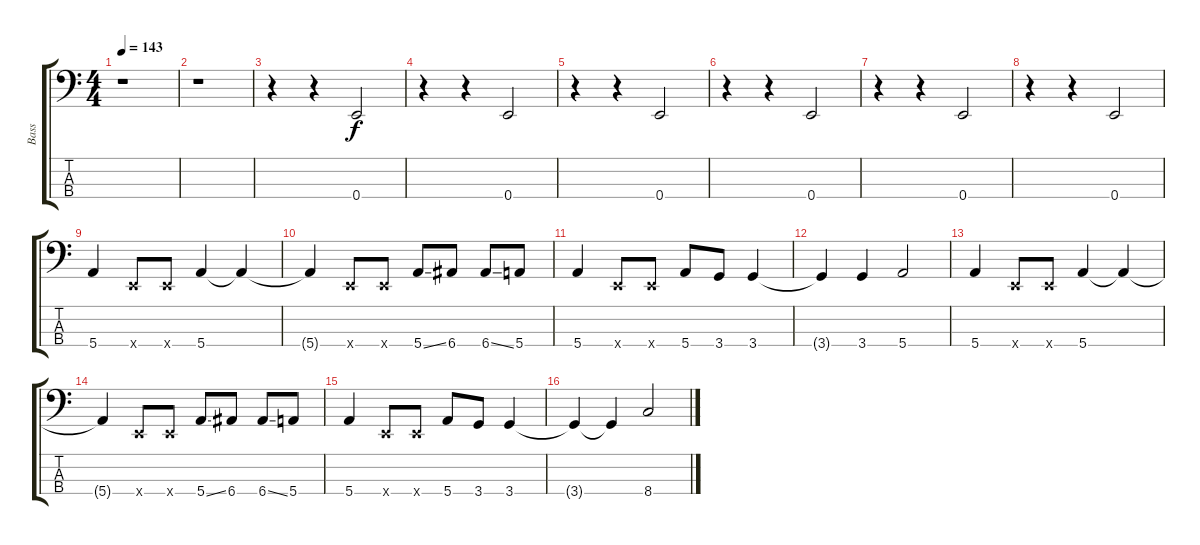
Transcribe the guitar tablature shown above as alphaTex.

\track ("Bass" "Bass") {instrument electricbassfinger}
\staff {score tabs}
\tuning (G2 D2 A1 E1) {hide}
\ts (4 4)
\tempo 143
\clef f4
\ks c
r.1{dy f instrument electricbassfinger} |
r.1 |
r.4 r.4 0.4.2 |
r.4 r.4 0.4.2 |
r.4 r.4 0.4.2 |
r.4 r.4 0.4.2 |
r.4 r.4 0.4.2 |
r.4 r.4 0.4.2 |
5.4.4 0.4{x}.8 0.4{x}.8 5.4.4 5.4{t}.4 |
5.4{t}.4 0.4{x}.8 0.4{x}.8 5.4{ss}.8 6.4.8 6.4{ss}.8 5.4.8 |
5.4.4 0.4{x}.8 0.4{x}.8 5.4.8 3.4.8 3.4.4 |
3.4{t}.4 3.4.4 5.4.2 |
5.4.4 0.4{x}.8 0.4{x}.8 5.4.4 5.4{t}.4 |
5.4{t}.4 0.4{x}.8 0.4{x}.8 5.4{ss}.8 6.4.8 6.4{ss}.8 5.4.8 |
5.4.4 0.4{x}.8 0.4{x}.8 5.4.8 3.4.8 3.4.4 |
3.4{t}.4 3.4{t}.4 8.4.2
